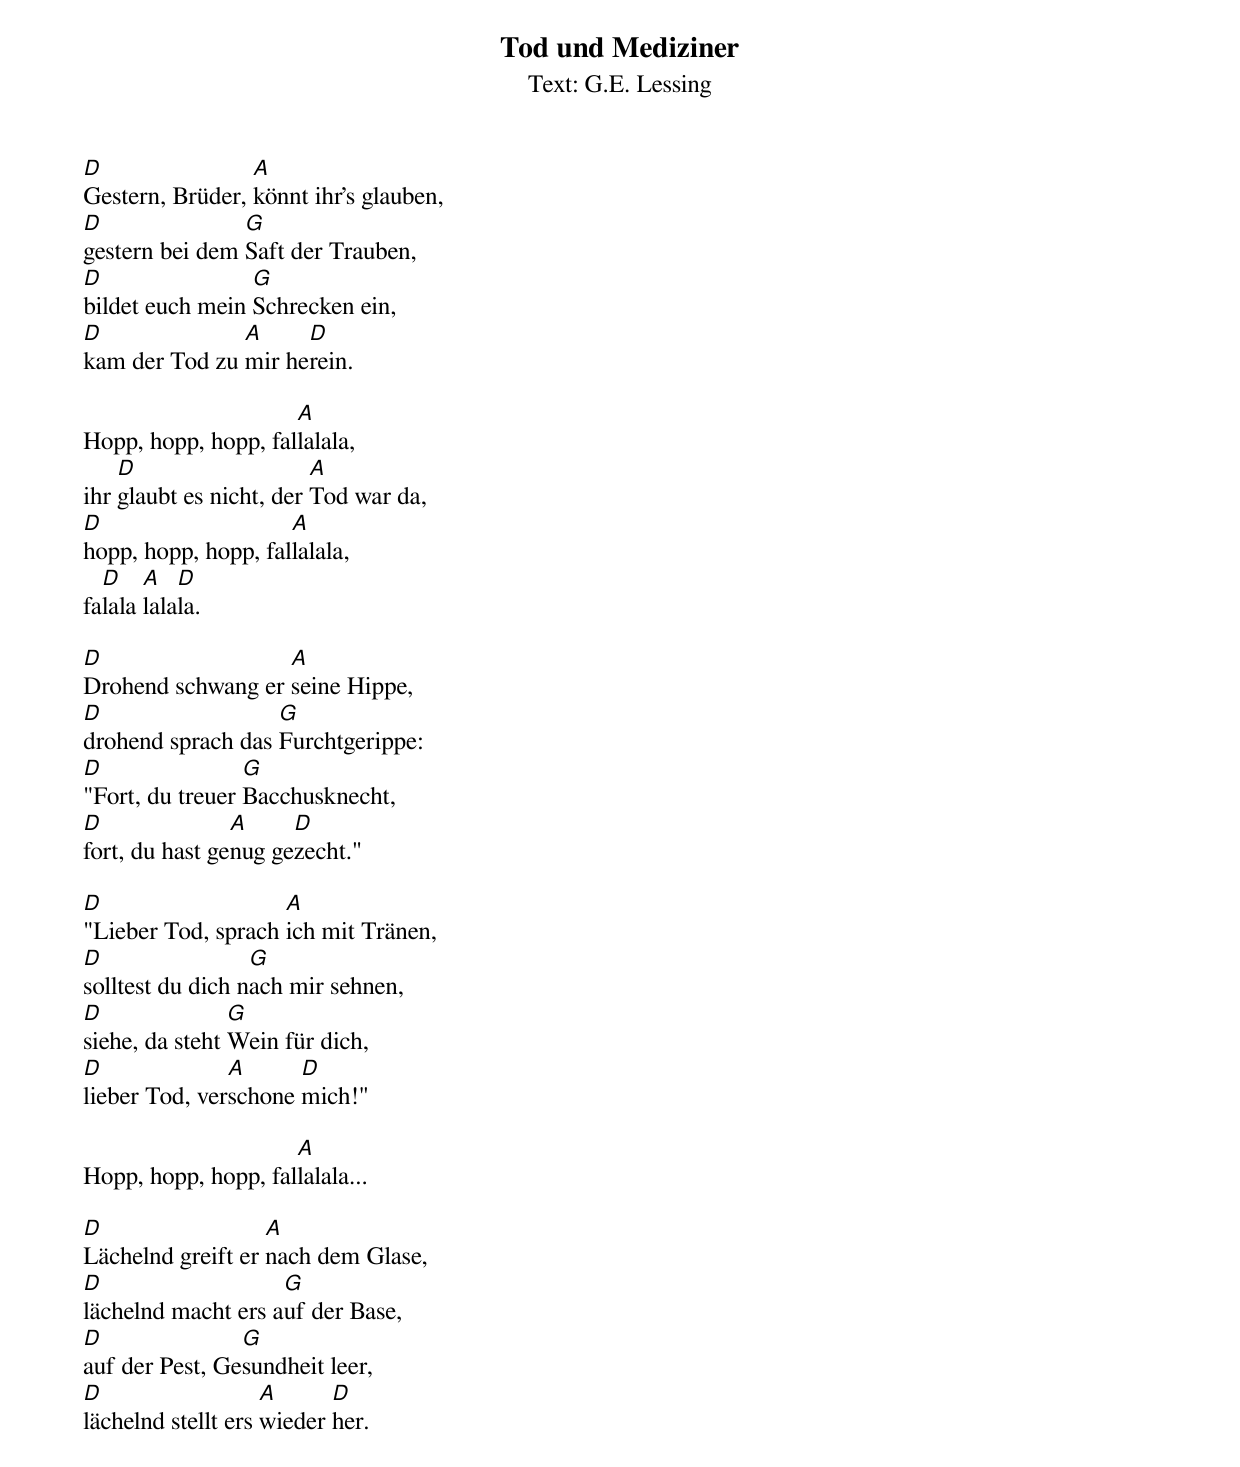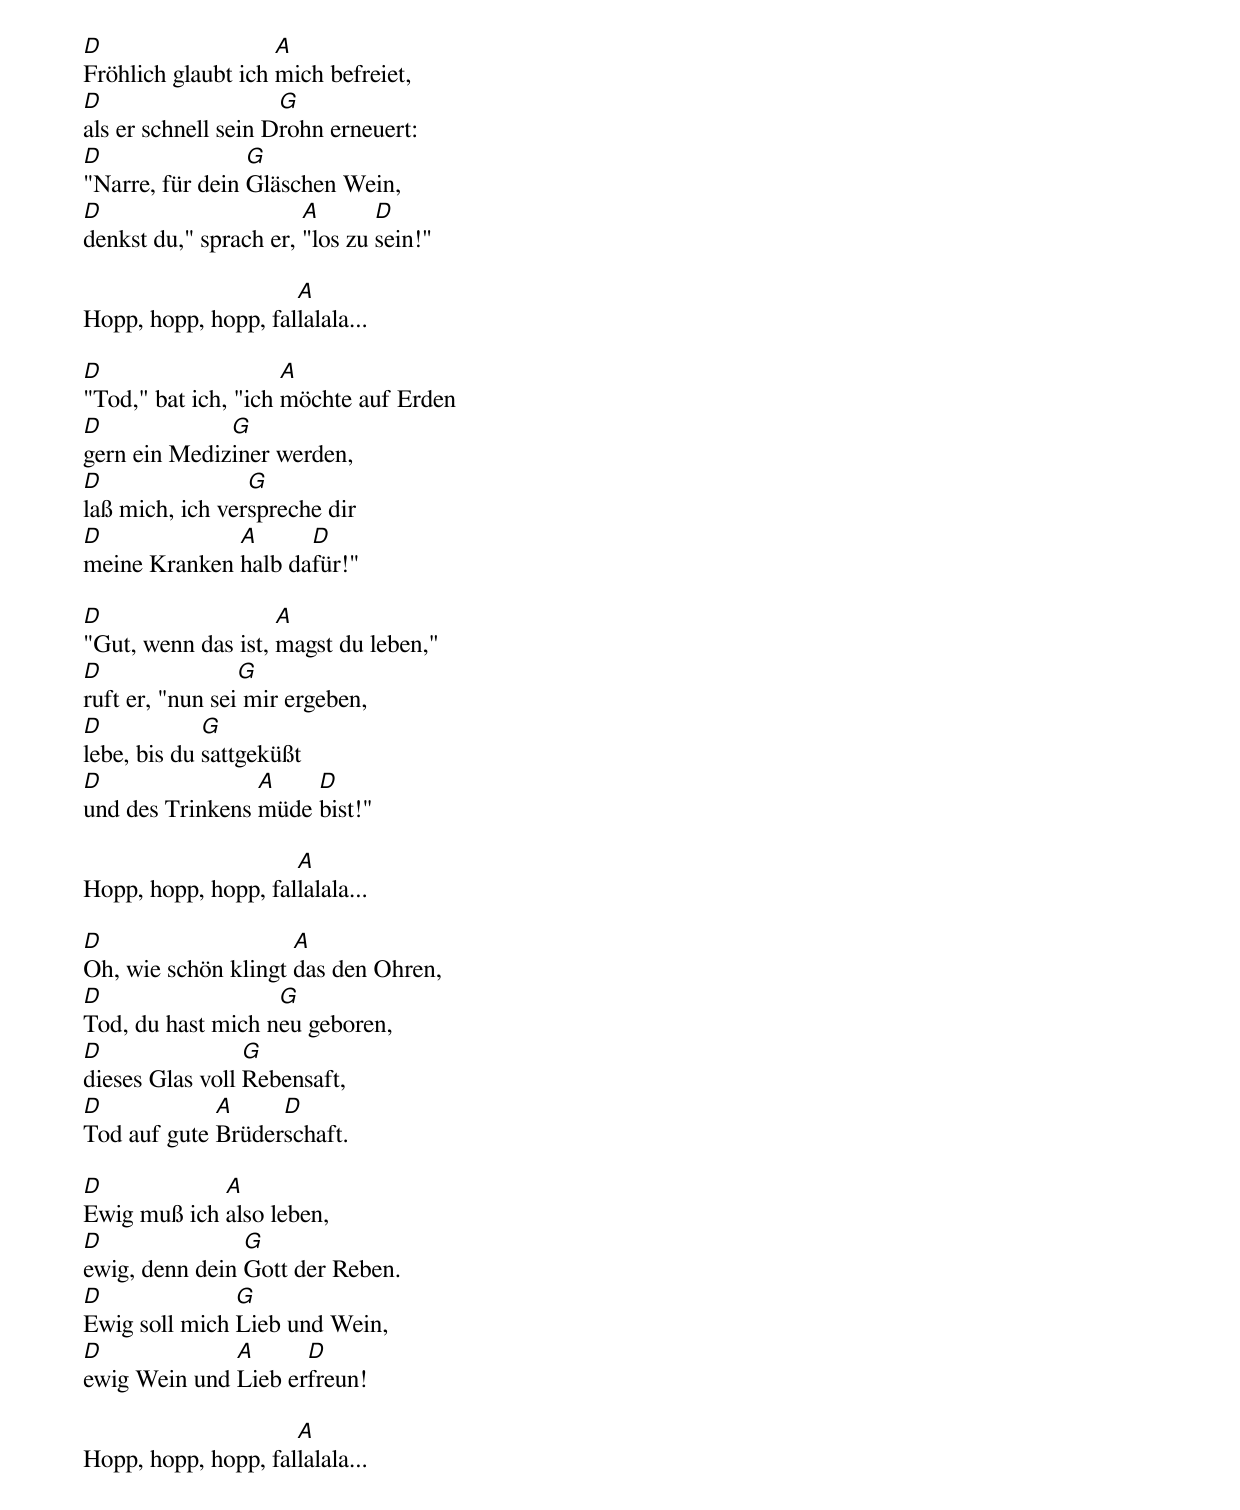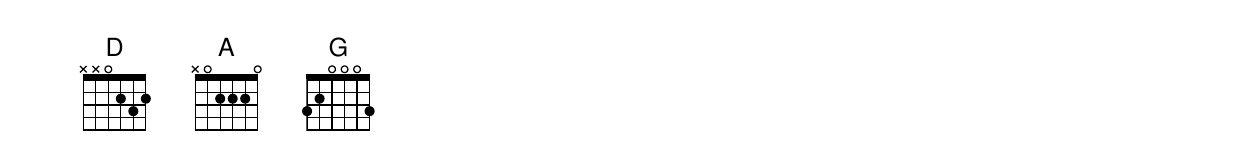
{t:Tod und Mediziner}
{st:Text: G.E. Lessing}

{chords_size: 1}
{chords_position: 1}
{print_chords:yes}
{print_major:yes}
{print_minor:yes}
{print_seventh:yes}
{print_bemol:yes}
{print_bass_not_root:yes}
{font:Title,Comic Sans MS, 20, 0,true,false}
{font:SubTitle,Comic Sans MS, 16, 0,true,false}
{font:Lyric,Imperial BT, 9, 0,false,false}
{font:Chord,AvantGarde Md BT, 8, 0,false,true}
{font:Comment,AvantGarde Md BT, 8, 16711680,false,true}
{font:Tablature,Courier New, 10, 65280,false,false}
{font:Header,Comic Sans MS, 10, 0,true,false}
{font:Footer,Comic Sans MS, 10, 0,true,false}
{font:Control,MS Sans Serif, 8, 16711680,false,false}
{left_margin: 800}
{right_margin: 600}
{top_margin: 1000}
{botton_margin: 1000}
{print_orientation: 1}




[D]Gestern, Brüder, [A]könnt ihr's glauben,
[D]gestern bei dem [G]Saft der Trauben,
[D]bildet euch mein [G]Schrecken ein,
[D]kam der Tod zu [A]mir he[D]rein.

Hopp, hopp, hopp, fal[A]lalala,
ihr [D]glaubt es nicht, der [A]Tod war da,
[D]hopp, hopp, hopp, fal[A]lalala,
fa[D]lala [A]lala[D]la.

[D]Drohend schwang er [A]seine Hippe,
[D]drohend sprach das [G]Furchtgerippe:
[D]"Fort, du treuer [G]Bacchusknecht,
[D]fort, du hast ge[A]nug ge[D]zecht."

[D]"Lieber Tod, sprach [A]ich mit Tränen,
[D]solltest du dich n[G]ach mir sehnen,
[D]siehe, da steht [G]Wein für dich,
[D]lieber Tod, ver[A]schone [D]mich!"

Hopp, hopp, hopp, fal[A]lalala...

[D]Lächelnd greift er [A]nach dem Glase,
[D]lächelnd macht ers a[G]uf der Base,
[D]auf der Pest, Ge[G]sundheit leer,
[D]lächelnd stellt ers [A]wieder [D]her.
{new_page}

[D]Fröhlich glaubt ich [A]mich befreiet,
[D]als er schnell sein D[G]rohn erneuert:
[D]"Narre, für dein [G]Gläschen Wein,
[D]denkst du," sprach er, [A]"los zu [D]sein!"

Hopp, hopp, hopp, fal[A]lalala...

[D]"Tod," bat ich, "ich [A]möchte auf Erden
[D]gern ein Mediz[G]iner werden,
[D]laß mich, ich ver[G]spreche dir
[D]meine Kranken [A]halb da[D]für!"

[D]"Gut, wenn das ist, [A]magst du leben,"
[D]ruft er, "nun sei[G] mir ergeben,
[D]lebe, bis du [G]sattgeküßt
[D]und des Trinkens [A]müde [D]bist!"

Hopp, hopp, hopp, fal[A]lalala...

[D]Oh, wie schön klingt [A]das den Ohren,
[D]Tod, du hast mich n[G]eu geboren,
[D]dieses Glas voll [G]Rebensaft,
[D]Tod auf gute [A]Brüder[D]schaft.

[D]Ewig muß ich [A]also leben,
[D]ewig, denn dein [G]Gott der Reben.
[D]Ewig soll mich [G]Lieb und Wein,
[D]ewig Wein und [A]Lieb er[D]freun!

Hopp, hopp, hopp, fal[A]lalala...
